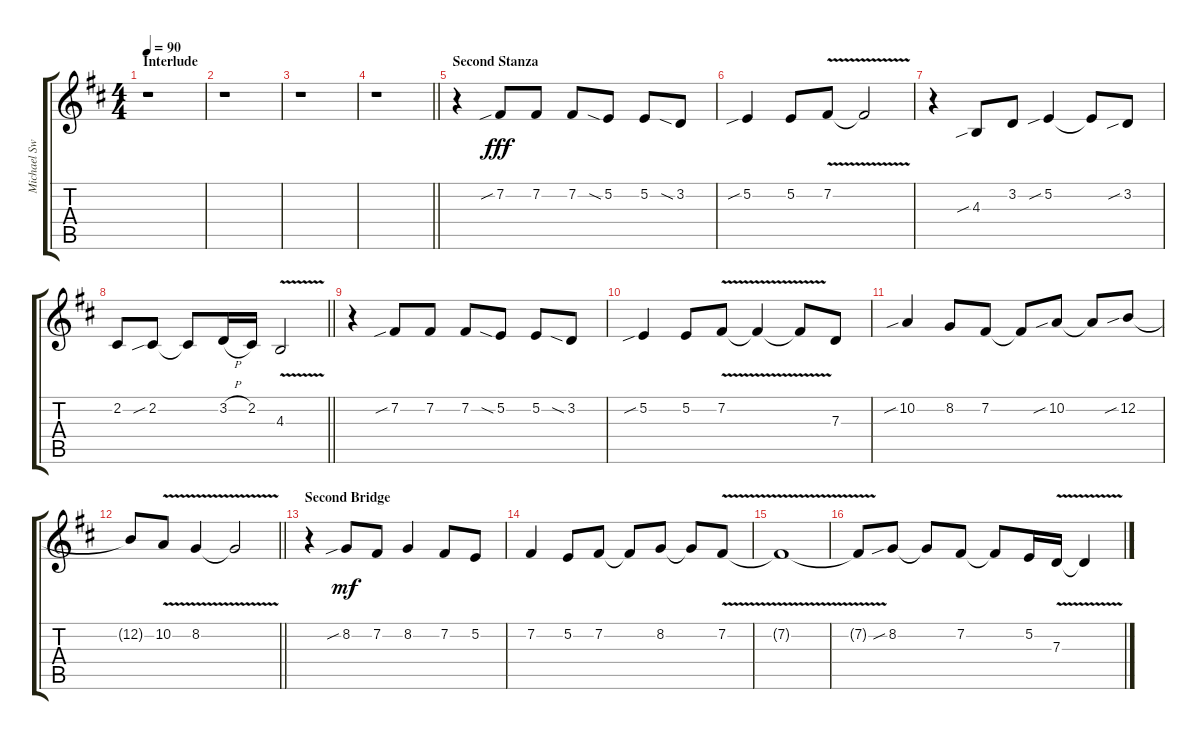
\track ("Michael Sweet [Voice]" "Michael Sw") {instrument altosax}
\staff {score tabs}
\tuning (E4 B3 G3 D3 A2 E2) {hide}
\ts (4 4)
\section ("" "Interlude")
\tempo 90
\clef g2
\ks d
r.1{dy fff} |
r.1 |
r.1 |
\barLineRight lightlight
r.1 |
\section ("" "Second Stanza")
r.4 7.2{sib}.8 7.2.8 7.2.8 5.2{sia}.8 5.2.8 3.2{sia}.8 |
5.2{sib}.4 5.2.8 7.2{v}.8 7.2{v t}.2 |
r.4 4.3{sib}.8 3.2.8 5.2{sib}.4 5.2{t}.8 3.2{sib}.8 |
\barLineRight lightlight
2.2.8 2.2{sib}.8 2.2{t}.8 3.2{h}.16 2.2.16 4.3{v}.2 |
r.4 7.2{sib}.8 7.2.8 7.2.8 5.2{sia}.8 5.2.8 3.2{sia}.8 |
5.2{sib}.4 5.2.8 7.2{v}.8 7.2{v t}.4 7.2{t}.8 7.3.8 |
10.2{sib}.4 8.2.8 7.2.8 7.2{t}.8 10.2{sib}.8 10.2{t}.8 12.2{sib}.8 |
\barLineRight lightlight
12.2{t}.8 10.2{v}.8 8.2{v}.4 8.2{v t}.2 |
\section ("" "Second Bridge")
r.4 8.2{sib}.8{dy mf} 7.2.8 8.2.4 7.2.8 5.2.8 |
7.2.4 5.2.8 7.2.8 7.2{t}.8 8.2.8 8.2{t}.8 7.2{v}.8 |
7.2{v t}.1 |
7.2{v t}.8 8.2{sib}.8 8.2{t}.8 7.2.8 7.2{t}.8 5.2.16 7.3{v}.16 7.3{v t}.4
